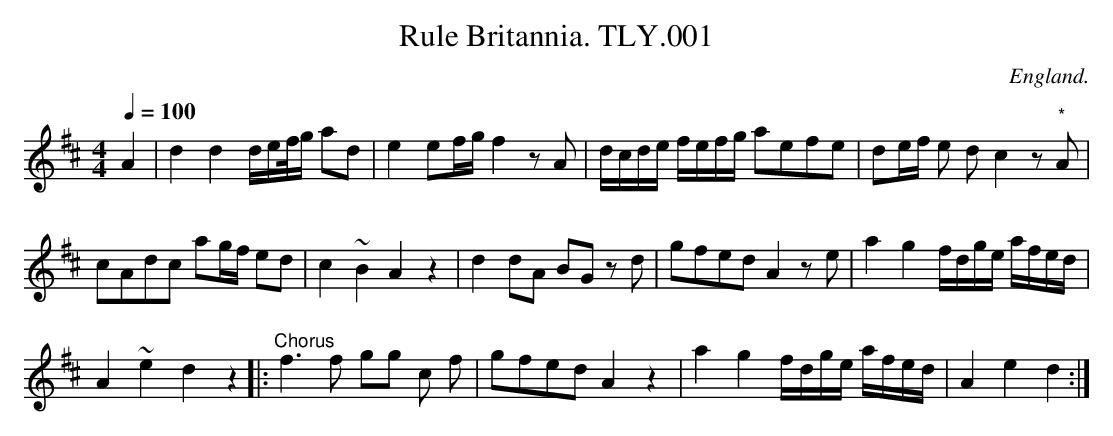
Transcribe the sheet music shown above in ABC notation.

X:1
T:Rule Britannia. TLY.001
L:1/8
M:4/4
O:England.
Q:1/4=100
K:D
A2|d2d2 d/e/f//g/ ad|e2 ef/g/f2 z A|d/c/d/e/ f/e/f/g/ aefe|\
de/f/ e d c2z"*"A|!
cAdc ag/2f/2 ed|c2~B2A2 z2|d2dA BG z d|\
gfed A2 z e|a2 g2 f/d/g/e/ a/f/e/d/|!
A2 ~e2d2 z2 ||:"^Chorus"f3f gg c f|gfed A2 z2|\
a2g2 f/d/g/e/ a/f/e/d/|A2e2d2:|
